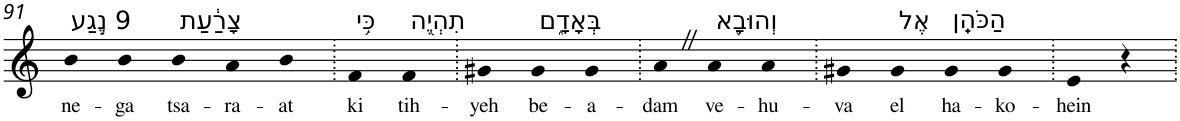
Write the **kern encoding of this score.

**kern	**text
*part1	*part1
*staff1	*staff1
*I"Piano	*
*I'Pno	*
!!LO:PB:g=z
*clefG2	*
*k[]	*
=91	=91
!LO:TX:a:t=9 נֶ֣גַע	!
!	!LO:LY:b
4b	ne-
!	!LO:LY:b
4b	-ga
!LO:TX:a:t=צָרַ֔עַת	!
!	!LO:LY:b
4b	tsa-
!	!LO:LY:b
4a	-ra-
!	!LO:LY:b
4b	-at
=92.	=92.
!LO:TX:a:t=כִּ֥י	!
!	!LO:LY:b
4f	ki
!LO:TX:a:t=תִהְיֶ֖ה	!
!	!LO:LY:b
4f	tih-
=93.	=93.
!	!LO:LY:b
4g#X	-yeh
!LO:TX:a:t=בְּאָדָ֑ם	!
!	!LO:LY:b
4g#	be-
!	!LO:LY:b
4g#	-a-
=94.	=94.
!	!LO:LY:b
4aZ	-dam
!LO:TX:a:t=וְהוּבָ֖א	!
!	!LO:LY:b
4a	ve-
!	!LO:LY:b
4a	-hu-
=95.	=95.
!	!LO:LY:b
4g#X	-va
!LO:TX:a:t=אֶל	!
!	!LO:LY:b
4g#	el
!LO:TX:a:t=הַכֹּהֵֽן	!
!	!LO:LY:b
4g#	ha-
!	!LO:LY:b
4g#	-ko-
=96.	=96.
!	!LO:LY:b
4e	-hein
4r	.
=.	=.
*-	*-
